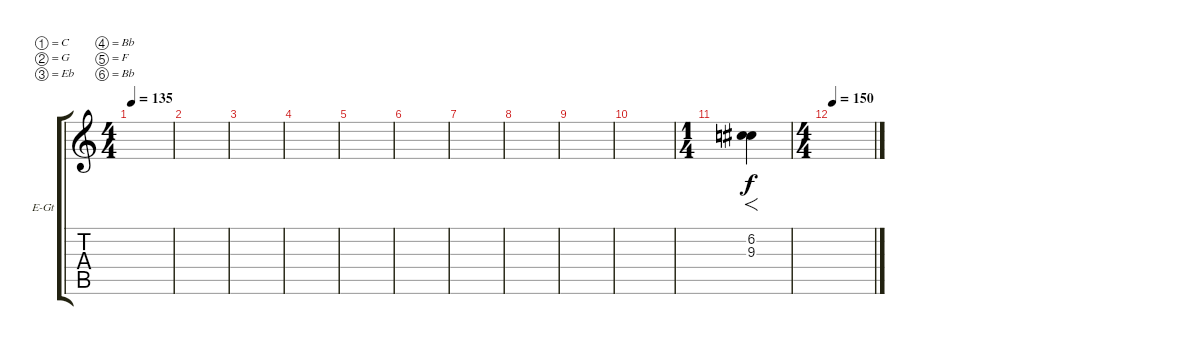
\defaultSystemsLayout 4
\bracketExtendMode groupsimilarinstruments
\firstSystemTrackNameOrientation horizontal
\otherSystemsTrackNameOrientation horizontal
\track ("Effects" "E-Gt") {instrument distortionguitar}
\staff {score tabs}
\tuning (C4 G3 Eb3 Bb2 F2 Bb1)
\ts (4 4)
\tempo 135
\clef g2
\ks c
|
|
|
|
|
|
|
|
|
|
\ts (1 4)
(6.2 9.3).4{f} |
\ts (4 4)
\tempo 150
